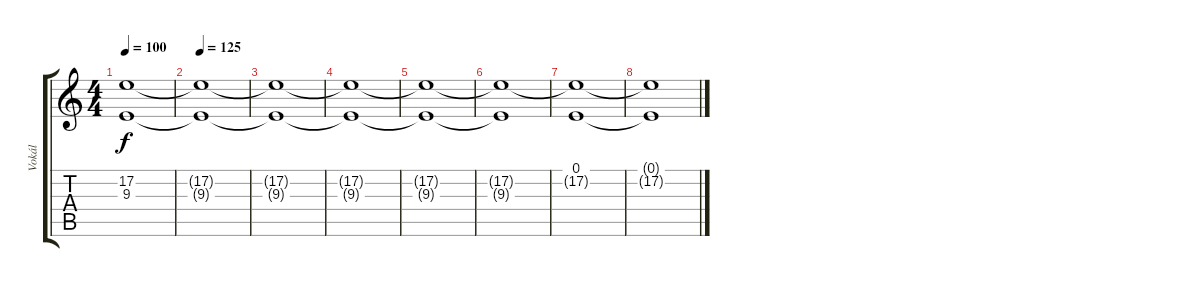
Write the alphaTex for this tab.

\track ("Vokál" "Vokál") {instrument lead6voice}
\staff {score tabs}
\tuning (E4 B3 G3 D3 A2 E2) {hide}
\ts (4 4)
\tempo 100
\clef g2
\ks c
(17.2{t} 9.3{t}).1{dy f volume 4} |
\tempo 125
(17.2{t} 9.3{t}).1 |
(17.2{t} 9.3{t}).1 |
(17.2{t} 9.3{t}).1 |
(17.2{t} 9.3{t}).1 |
(17.2{t} 9.3{t}).1 |
(0.1 17.2{t}).1{volume 4} |
(0.1{t} 17.2{t}).1{volume 0}
